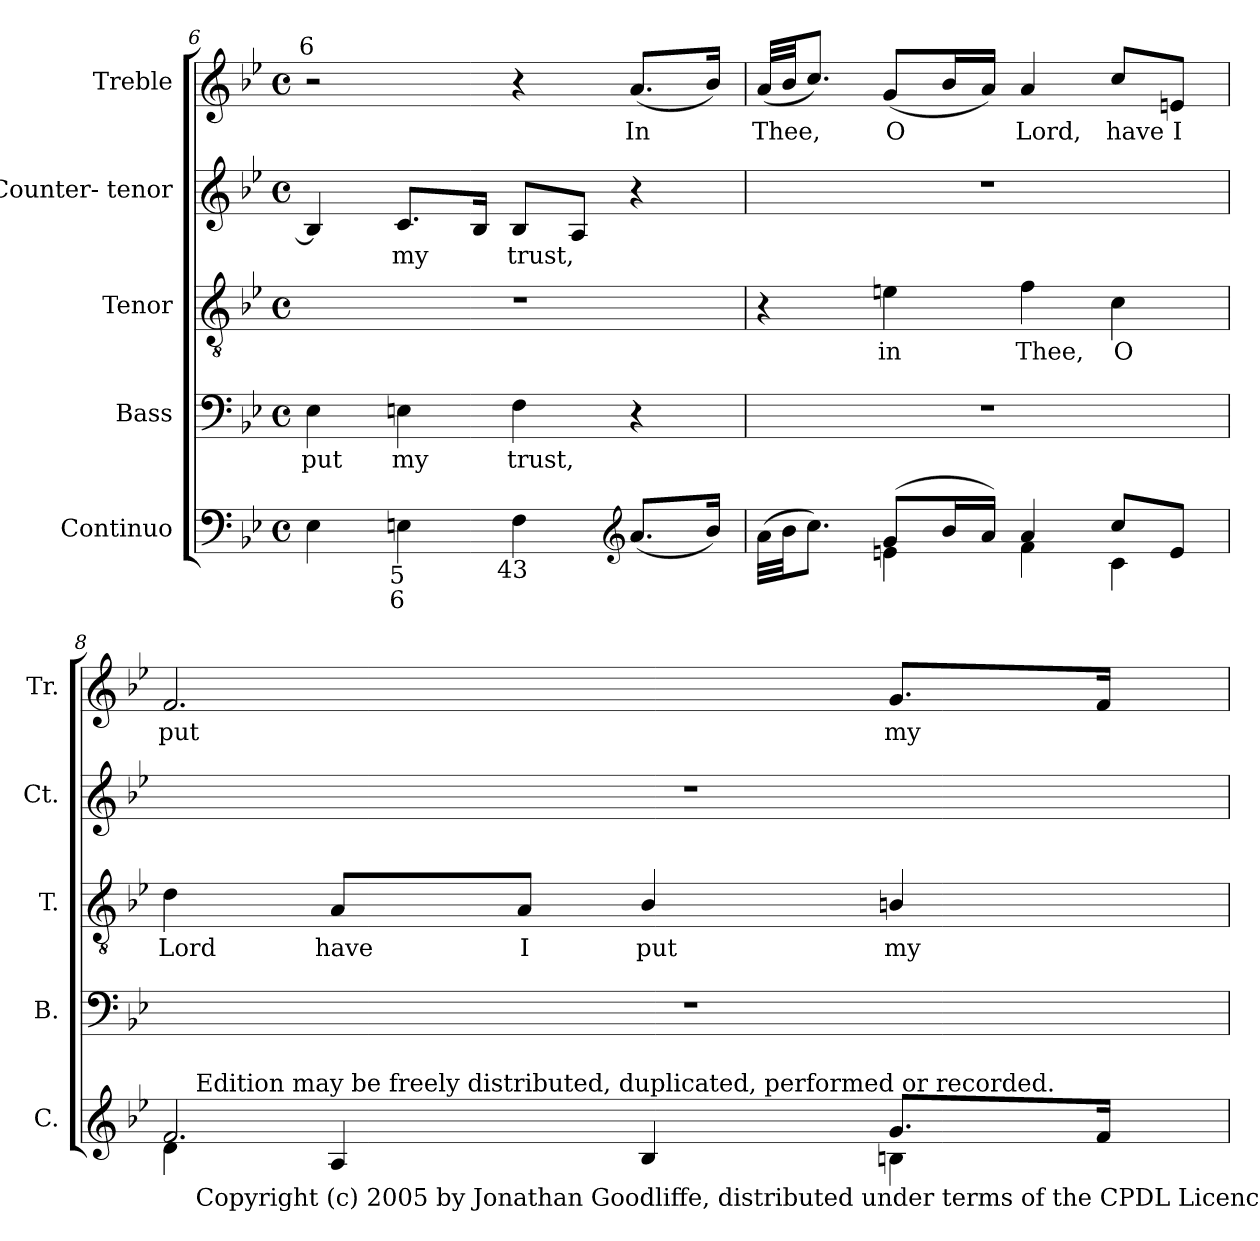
**kern	**kern	**text	**kern	**text	**kern	**text	**kern	**text
*part5	*part4	*part4	*part3	*part3	*part2	*part2	*part1	*part1
*staff5	*staff4	*staff4	*staff3	*staff3	*staff2	*staff2	*staff1	*staff1
*I"Continuo	*I"Bass	*	*I"Tenor	*	*I"Counter- tenor	*	*I"Treble	*
*I'C.	*I'B.	*	*I'T.	*	*I'Ct.	*	*I'Tr.	*
*clefF4	*clefF4	*	*clefGv2	*	*clefG2	*	*clefG2	*
*	*	*	*ITrd7c12	*	*	*	*	*
*k[b-e-]	*k[b-e-]	*	*k[b-e-]	*	*k[b-e-]	*	*k[b-e-]	*
*B-:	*B-:	*	*B-:	*	*B-:	*	*B-:	*
*M4/4	*M4/4	*	*M4/4	*	*M4/4	*	*M4/4	*
*met(c)	*met(c)	*	*met(c)	*	*met(c)	*	*met(c)	*
=6	=6	=6	=6	=6	=6	=6	=6	=6
!	!	!	!	!	!	!	!LO:TX:a:cj:t=6	!
!	!	!LO:LY:b:color=#000000	!	!	!	!	!	!
4E-i\	4E-i\	put	1r	.	4B-i/]	.	2r	.
!	!	!LO:LY:b:color=#000000	!	!	!	!	!	!
!LO:TX:b:cj:t=5	!	!	!	!	!	!	!	!
!LO:TX:b:cj:t=6	!	!	!	!	!	!	!	!
!	!	!	!	!	!	!LO:LY:b:color=#000000	!	!
4Eni\	4Eni\	my	.	.	8.ci/L	my	.	.
.	.	.	.	.	16B-i/Jk	.	.	.
!	!	!LO:LY:b:color=#000000	!	!	!	!	!	!
!LO:TX:b:cj:t=43	!	!	!	!	!	!	!	!
!	!	!	!	!	!	!LO:LY:b:color=#000000	!	!
4Fi\	4Fi\	trust,	.	.	8B-i/L	trust,	4r	.
.	.	.	.	.	8Ai/J	.	.	.
*clefG2	*	*	*	*	*	*	*	*
!	!	!	!	!	!	!	!	!LO:LY:b:color=#000000
(8.ai/L	4r	.	.	.	4r	.	(8.ai/L	In
16b-i/Jk)	.	.	.	.	.	.	16b-i/Jk)	.
=7	=7	=7	=7	=7	=7	=7	=7	=7
*^	*	*	*	*	*	*	*	*
!	!	!	!	!	!	!	!	!	!LO:LY:b:color=#000000
(32ai\LLL	4ryy	1r	.	4r	.	1r	.	(32ai/LLL	Thee,
32b-i\JJ	.	.	.	.	.	.	.	32b-i/JJ	.
8.cci\J)	.	.	.	.	.	.	.	8.cci/J)	.
!	!	!	!	!	!LO:LY:b:color=#000000	!	!	!	!
!	!	!	!	!	!	!	!	!	!LO:LY:b:color=#000000
(8gi/L	4eni\	.	.	4Eni\	in	.	.	(8gi/L	O
16b-i/L	.	.	.	.	.	.	.	16b-i/L	.
16ai/JJ)	.	.	.	.	.	.	.	16ai/JJ)	.
!	!	!	!	!	!LO:LY:b:color=#000000	!	!	!	!
!	!	!	!	!	!	!	!	!	!LO:LY:b:color=#000000
4ai/	4fi\	.	.	4Fi\	Thee,	.	.	4ai/	Lord,
!	!	!	!	!	!LO:LY:b:color=#000000	!	!	!	!
!	!	!	!	!	!	!	!	!	!LO:LY:b:color=#000000
8cci/L	4ci\	.	.	4Ci\	O	.	.	8cci/L	have
!	!	!	!	!	!	!	!	!	!LO:LY:b:color=#000000
8ei/J	.	.	.	.	.	.	.	8eni/J	I
!!LO:LB:g=z
=8	=8	=8	=8	=8	=8	=8	=8	=8	=8
!	!	!	!	!	!LO:LY:b:color=#000000	!	!	!	!
!	!	!	!	!	!	!	!	!	!LO:LY:b:color=#000000
*	*^	*	*	*	*	*	*	*	*
2.fi/	4di\	16ryy	1r	.	4Di\	Lord	1r	.	2.fi/	put
.	.	32ryy	.	.	.	.	.	.	.	.
.	.	256.ryy	.	.	.	.	.	.	.	.
!	!	!LO:TX:b:t=Copyright (c) 2005 by Jonathan Goodliffe, distributed under terms of the CPDL Licence (http&colon;//www.cpdl.org).	!	!	!	!	!	!	!	!
!	!	!LO:TX:t=Edition may be freely distributed, duplicated, performed or recorded.	!	!	!	!	!	!	!	!
.	.	2ryy	.	.	.	.	.	.	.	.
!	!	!	!	!	!	!LO:LY:b:color=#000000	!	!	!	!
.	4Ai/	.	.	.	8AAi/L	have	.	.	.	.
!	!	!	!	!	!	!LO:LY:b:color=#000000	!	!	!	!
.	.	.	.	.	8AAi/J	I	.	.	.	.
!	!	!	!	!	!	!LO:LY:b:color=#000000	!	!	!	!
.	4B-i/	.	.	.	4BB-i/	put	.	.	.	.
.	.	4ryy	.	.	.	.	.	.	.	.
!	!	!	!	!	!	!LO:LY:b:color=#000000	!	!	!	!
!	!	!	!	!	!	!	!	!	!	!LO:LY:b:color=#000000
8.gi/L	4Bni\	.	.	.	4BBni/	my	.	.	8.gi/L	my
.	.	8ryy	.	.	.	.	.	.	.	.
16fi/Jk	.	.	.	.	.	.	.	.	16fi/Jk	.
.	.	64ryy	.	.	.	.	.	.	.	.
.	.	128ryy	.	.	.	.	.	.	.	.
.	.	512ryy	.	.	.	.	.	.	.	.
*v	*v	*v	*	*	*	*	*	*	*	*
=	=	=	=	=	=	=	=	=
*-	*-	*-	*-	*-	*-	*-	*-	*-
